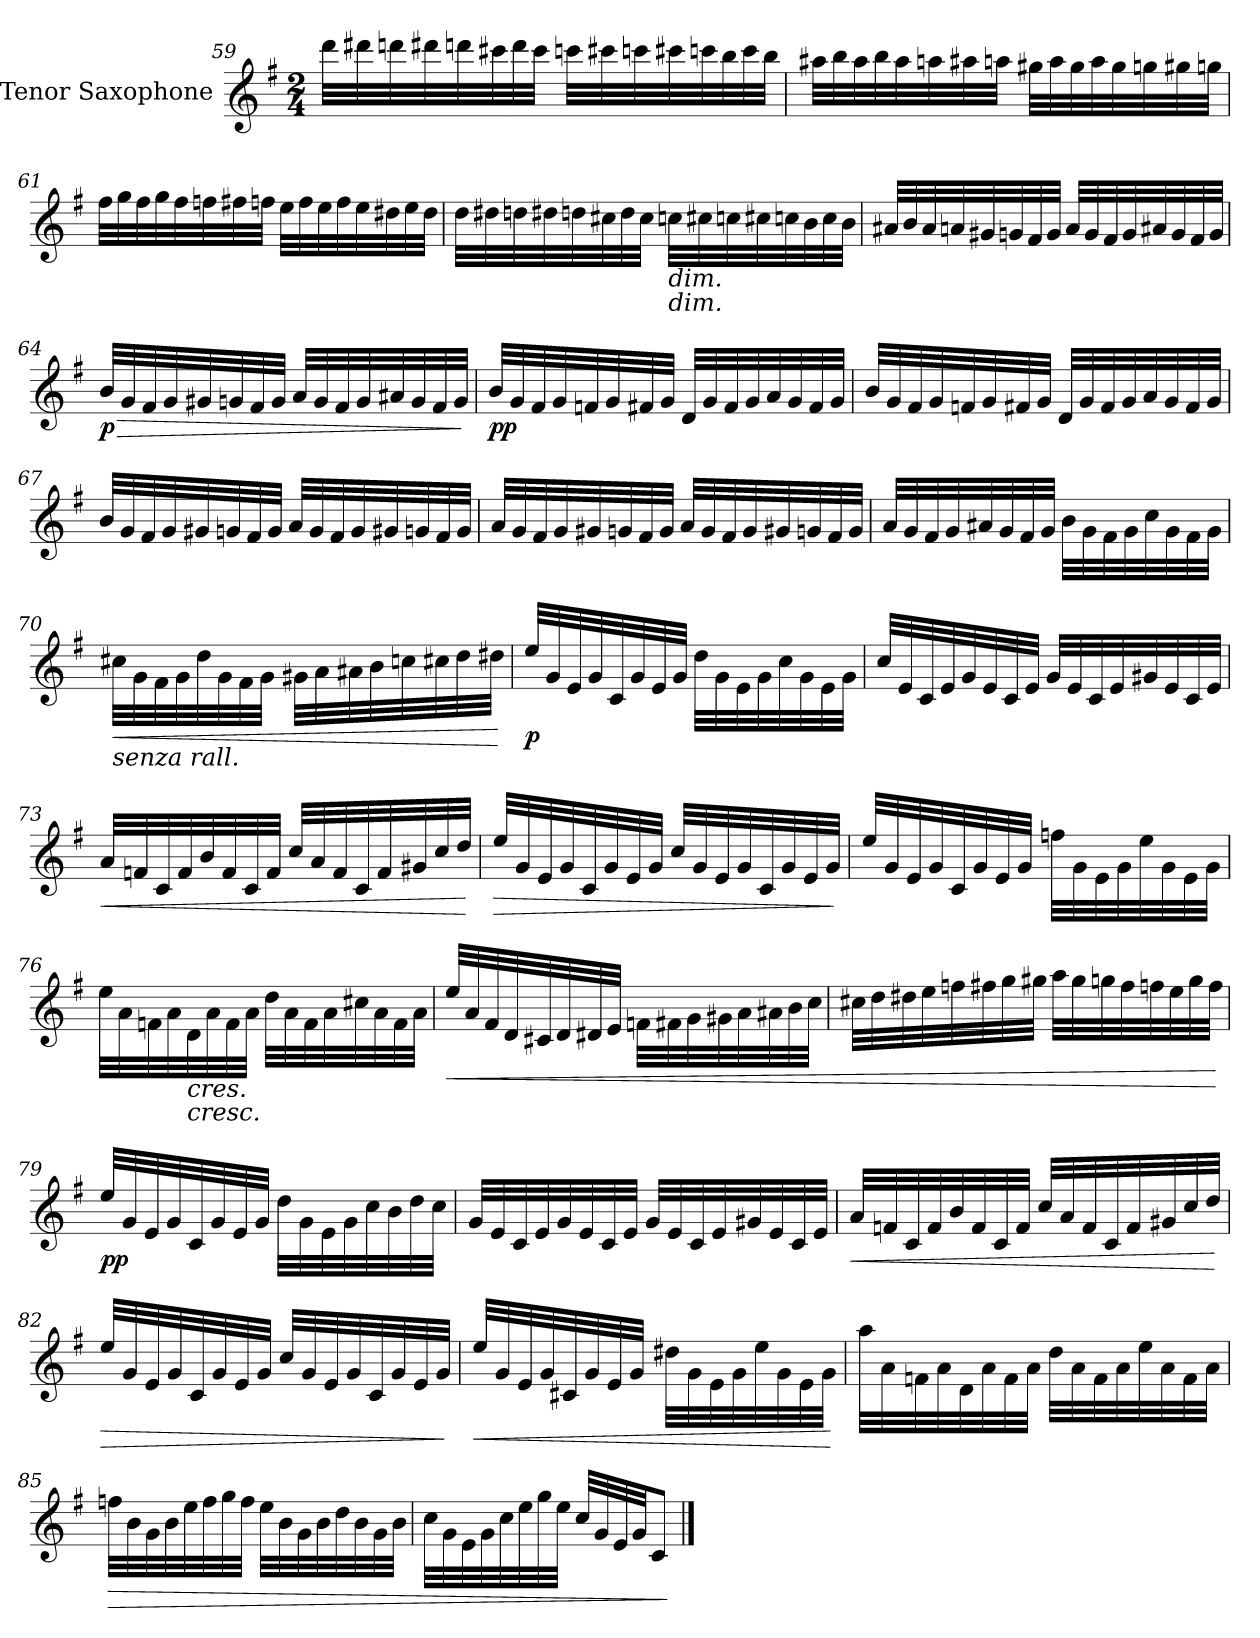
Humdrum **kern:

**kern	**dynam
*part1	*part1
*staff1	*staff1
*I"Tenor Saxophone	*
*I'T. Sax.	*
!!LO:LB:g=z
*clefG2	*
*ITrd8c14	*
*k[f#]	*
*M2/4	*
=59	=59
32dd\LLL	.
32dd#X\	.
32ddn\	.
32dd#X\	.
32ddn\	.
32cc#X\	.
32dd\	.
32cc#\JJJ	.
32ccn\LLL	.
32cc#X\	.
32ccn\	.
32cc#X\	.
32ccn\	.
32b\	.
32cc\	.
32b\JJJ	.
!!LO:LB:g=z
=60	=60
32a#X\LLL	.
32b\	.
32a#\	.
32b\	.
32a#\	.
32an\	.
32a#X\	.
32an\JJJ	.
32g#X\LLL	.
32a\	.
32g#\	.
32a\	.
32g#\	.
32gn\	.
32g#X\	.
32gn\JJJ	.
=61	=61
32f#\LLL	.
32g\	.
32f#\	.
32g\	.
32f#\	.
32fn\	.
32f#X\	.
32fn\JJJ	.
32e\LLL	.
32f\	.
32e\	.
32f\	.
32e\	.
32d#X\	.
32e\	.
32d#\JJJ	.
!!LO:LB:g=z
=62	=62
32d\LLL	.
32d#X\	.
32dn\	.
32d#X\	.
32dn\	.
32c#X\	.
32d\	.
32c#\JJJ	.
!LO:TX:b:i:t=dim.	!
!LO:TX:b:i:t=dim.	!
32cn\LLL	.
32c#X\	.
32cn\	.
32c#X\	.
32cn\	.
32B\	.
32c\	.
32B\JJJ	.
=63	=63
32A#X/LLL	.
32B/	.
32A#/	.
32An/	.
32G#X/	.
32Gn/	.
32F#/	.
32G/JJJ	.
32A/LLL	.
32G/	.
32F#/	.
32G/	.
32A#X/	.
32G/	.
32F#/	.
32G/JJJ	.
!!LO:LB:g=z
=64	=64
!	!LO:HP:b
!	!LO:DY:n=1:b
32B/LLL	> p
32G/	.
32F#/	.
32G/	.
32G#X/	.
32Gn/	.
32F#/	.
32G/JJJ	.
32A/LLL	.
32G/	.
32F#/	.
32G/	.
32A#X/	.
32G/	.
32F#/	.
32G/JJJ	.
.	]
=65	=65
!	!LO:DY:b
32B/LLL	pp
32G/	.
32F#/	.
32G/	.
32Fn/	.
32G/	.
32F#X/	.
32G/JJJ	.
32D/LLL	.
32G/	.
32F#/	.
32G/	.
32A/	.
32G/	.
32F#/	.
32G/JJJ	.
=66	=66
32B/LLL	.
32G/	.
32F#/	.
32G/	.
32Fn/	.
32G/	.
32F#X/	.
32G/JJJ	.
32D/LLL	.
32G/	.
32F#/	.
32G/	.
32A/	.
32G/	.
32F#/	.
32G/JJJ	.
!!LO:LB:g=z
=67	=67
32B/LLL	.
32G/	.
32F#/	.
32G/	.
32G#X/	.
32Gn/	.
32F#/	.
32G/JJJ	.
32A/LLL	.
32G/	.
32F#/	.
32G/	.
32G#X/	.
32Gn/	.
32F#/	.
32G/JJJ	.
=68	=68
32A/LLL	.
32G/	.
32F#/	.
32G/	.
32G#X/	.
32Gn/	.
32F#/	.
32G/JJJ	.
32A/LLL	.
32G/	.
32F#/	.
32G/	.
32G#X/	.
32Gn/	.
32F#/	.
32G/JJJ	.
!!LO:LB:g=z
=69	=69
32A/LLL	.
32G/	.
32F#/	.
32G/	.
32A#X/	.
32G/	.
32F#/	.
32G/JJJ	.
32B\LLL	.
32G\	.
32F#\	.
32G\	.
32c\	.
32G\	.
32F#\	.
32G\JJJ	.
=70	=70
!LO:TX:b:i:t=senza rall.	!
!	!LO:HP:b
32c#X\LLL	<
32G\	.
32F#\	.
32G\	.
32d\	.
32G\	.
32F#\	.
32G\JJJ	.
32G#X\LLL	.
32A\	.
32A#X\	.
32B\	.
32cn\	.
32c#X\	.
32d\	.
32d#X\JJJ	.
.	[
=71	=71
!	!LO:DY:b
32e/LLL	p
32G/	.
32E/	.
32G/	.
32C/	.
32G/	.
32E/	.
32G/JJJ	.
32d\LLL	.
32G\	.
32E\	.
32G\	.
32c\	.
32G\	.
32E\	.
32G\JJJ	.
!!LO:PB:g=z
=72	=72
32c/LLL	.
32E/	.
32C/	.
32E/	.
32G/	.
32E/	.
32C/	.
32E/JJJ	.
32G/LLL	.
32E/	.
32C/	.
32E/	.
32G#X/	.
32E/	.
32C/	.
32E/JJJ	.
=73	=73
!	!LO:HP:b
32A/LLL	<
32Fn/	.
32C/	.
32F/	.
32B/	.
32F/	.
32C/	.
32F/JJJ	.
32c/LLL	.
32A/	.
32F/	.
32C/	.
32F/	.
32G#X/	.
32c/	.
32d/JJJ	.
.	[
=74	=74
!	!LO:HP:b
32e/LLL	>
32G/	.
32E/	.
32G/	.
32C/	.
32G/	.
32E/	.
32G/JJJ	.
32c/LLL	.
32G/	.
32E/	.
32G/	.
32C/	.
32G/	.
32E/	.
32G/JJJ	.
.	]
!!LO:LB:g=z
=75	=75
32e/LLL	.
32G/	.
32E/	.
32G/	.
32C/	.
32G/	.
32E/	.
32G/JJJ	.
32fn\LLL	.
32G\	.
32E\	.
32G\	.
32e\	.
32G\	.
32E\	.
32G\JJJ	.
=76	=76
32e\LLL	.
32A\	.
32Fn\	.
32A\	.
!LO:TX:b:i:t=cres.	!
!LO:TX:b:i:t=cresc.	!
32D\	.
32A\	.
32F\	.
32A\JJJ	.
32d\LLL	.
32A\	.
32F\	.
32A\	.
32c#X\	.
32A\	.
32F\	.
32A\JJJ	.
!!LO:LB:g=z
=77	=77
!	!LO:HP:b
32e/LLL	<
32A/	.
32F#/	.
32D/	.
32C#X/	.
32D/	.
32D#X/	.
32E/JJJ	.
32Fn\LLL	.
32F#X\	.
32G\	.
32G#X\	.
32A\	.
32A#X\	.
32B\	.
32c\JJJ	.
=78	=78
32c#X\LLL	.
32d\	.
32d#X\	.
32e\	.
32fn\	.
32f#X\	.
32g\	.
32g#X\JJJ	.
32a\LLL	.
32g#\	.
32gn\	.
32f#\	.
32fn\	.
32e\	.
32g\	.
32f\JJJ	.
.	[
!!LO:LB:g=z
=79	=79
!	!LO:DY:b
32e/LLL	pp
32G/	.
32E/	.
32G/	.
32C/	.
32G/	.
32E/	.
32G/JJJ	.
32d\LLL	.
32G\	.
32E\	.
32G\	.
32c\	.
32B\	.
32d\	.
32c\JJJ	.
=80	=80
32G/LLL	.
32E/	.
32C/	.
32E/	.
32G/	.
32E/	.
32C/	.
32E/JJJ	.
32G/LLL	.
32E/	.
32C/	.
32E/	.
32G#X/	.
32E/	.
32C/	.
32E/JJJ	.
=81	=81
!	!LO:HP:b
32A/LLL	<
32Fn/	.
32C/	.
32F/	.
32B/	.
32F/	.
32C/	.
32F/JJJ	.
32c/LLL	.
32A/	.
32F/	.
32C/	.
32F/	.
32G#X/	.
32c/	.
32d/JJJ	.
.	[
!!LO:LB:g=z
=82	=82
!	!LO:HP:b
32e/LLL	>
32G/	.
32E/	.
32G/	.
32C/	.
32G/	.
32E/	.
32G/JJJ	.
32c/LLL	.
32G/	.
32E/	.
32G/	.
32C/	.
32G/	.
32E/	.
32G/JJJ	.
.	]
=83	=83
!	!LO:HP:b
32e/LLL	<
32G/	.
32E/	.
32G/	.
32C#X/	.
32G/	.
32E/	.
32G/JJJ	.
32d#X\LLL	.
32G\	.
32E\	.
32G\	.
32e\	.
32G\	.
32E\	.
32G\JJJ	.
.	[
=84	=84
32a\LLL	.
32A\	.
32Fn\	.
32A\	.
32D\	.
32A\	.
32F\	.
32A\JJJ	.
32d\LLL	.
32A\	.
32F\	.
32A\	.
32e\	.
32A\	.
32F\	.
32A\JJJ	.
!!LO:LB:g=z
=85	=85
!	!LO:HP:b
32fn\LLL	>
32B\	.
32G\	.
32B\	.
32e\	.
32f\	.
32g\	.
32f\JJJ	.
32e\LLL	.
32B\	.
32G\	.
32B\	.
32d\	.
32B\	.
32G\	.
32B\JJJ	.
=86	=86
32c\LLL	.
32G\	.
32E\	.
32G\	.
32c\	.
32e\	.
32g\	.
32e\JJJ	.
32c/LLL	.
32G/	.
32E/	.
32G/JJ	.
8C/J	.
.	]
==	==
*-	*-
